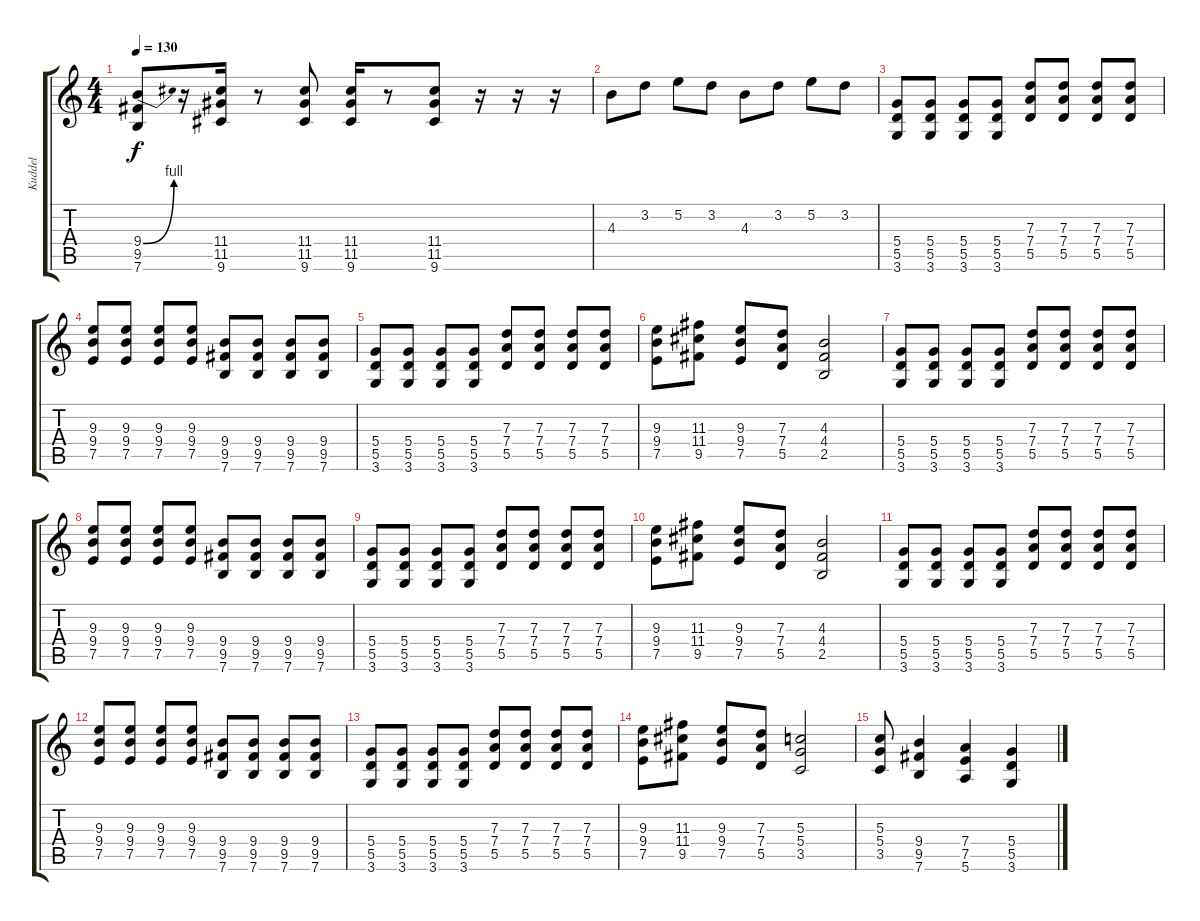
\track ("Kuddel" "Kuddel") {instrument overdrivenguitar}
\staff {score tabs}
\tuning (E4 B3 G3 D3 A2 E2) {hide}
\ts (4 4)
\tempo 130
\clef g2
\ks c
(9.4{be (bend 0 0 60 4)} 9.5 7.6).8{dy f} r.16 (11.4 11.5 9.6).16 r.8 (11.4 11.5 9.6).8 (11.4 11.5 9.6).16 r.8 (11.4 11.5 9.6).8 r.16 r.16 r.16 |
4.3.8 3.2.8 5.2.8 3.2.8 4.3.8 3.2.8 5.2.8 3.2.8 |
(5.4 5.5 3.6).8 (5.4 5.5 3.6).8 (5.4 5.5 3.6).8 (5.4 5.5 3.6).8 (7.3 7.4 5.5).8 (7.3 7.4 5.5).8 (7.3 7.4 5.5).8 (7.3 7.4 5.5).8 |
(9.3 9.4 7.5).8 (9.3 9.4 7.5).8 (9.3 9.4 7.5).8 (9.3 9.4 7.5).8 (9.4 9.5 7.6).8 (9.4 9.5 7.6).8 (9.4 9.5 7.6).8 (9.4 9.5 7.6).8 |
(5.4 5.5 3.6).8 (5.4 5.5 3.6).8 (5.4 5.5 3.6).8 (5.4 5.5 3.6).8 (7.3 7.4 5.5).8 (7.3 7.4 5.5).8 (7.3 7.4 5.5).8 (7.3 7.4 5.5).8 |
(9.3 9.4 7.5).8 (11.3 11.4 9.5).8 (9.3 9.4 7.5).8 (7.3 7.4 5.5).8 (4.3 4.4 2.5).2 |
(5.4 5.5 3.6).8 (5.4 5.5 3.6).8 (5.4 5.5 3.6).8 (5.4 5.5 3.6).8 (7.3 7.4 5.5).8 (7.3 7.4 5.5).8 (7.3 7.4 5.5).8 (7.3 7.4 5.5).8 |
(9.3 9.4 7.5).8 (9.3 9.4 7.5).8 (9.3 9.4 7.5).8 (9.3 9.4 7.5).8 (9.4 9.5 7.6).8 (9.4 9.5 7.6).8 (9.4 9.5 7.6).8 (9.4 9.5 7.6).8 |
(5.4 5.5 3.6).8 (5.4 5.5 3.6).8 (5.4 5.5 3.6).8 (5.4 5.5 3.6).8 (7.3 7.4 5.5).8 (7.3 7.4 5.5).8 (7.3 7.4 5.5).8 (7.3 7.4 5.5).8 |
(9.3 9.4 7.5).8 (11.3 11.4 9.5).8 (9.3 9.4 7.5).8 (7.3 7.4 5.5).8 (4.3 4.4 2.5).2 |
(5.4 5.5 3.6).8 (5.4 5.5 3.6).8 (5.4 5.5 3.6).8 (5.4 5.5 3.6).8 (7.3 7.4 5.5).8 (7.3 7.4 5.5).8 (7.3 7.4 5.5).8 (7.3 7.4 5.5).8 |
(9.3 9.4 7.5).8 (9.3 9.4 7.5).8 (9.3 9.4 7.5).8 (9.3 9.4 7.5).8 (9.4 9.5 7.6).8 (9.4 9.5 7.6).8 (9.4 9.5 7.6).8 (9.4 9.5 7.6).8 |
(5.4 5.5 3.6).8 (5.4 5.5 3.6).8 (5.4 5.5 3.6).8 (5.4 5.5 3.6).8 (7.3 7.4 5.5).8 (7.3 7.4 5.5).8 (7.3 7.4 5.5).8 (7.3 7.4 5.5).8 |
(9.3 9.4 7.5).8 (11.3 11.4 9.5).8 (9.3 9.4 7.5).8 (7.3 7.4 5.5).8 (5.3 5.4 3.5).2 |
(5.3 5.4 3.5).8 (9.4 9.5 7.6).4 (7.4 7.5 5.6).4 (5.4 5.5 3.6).4
